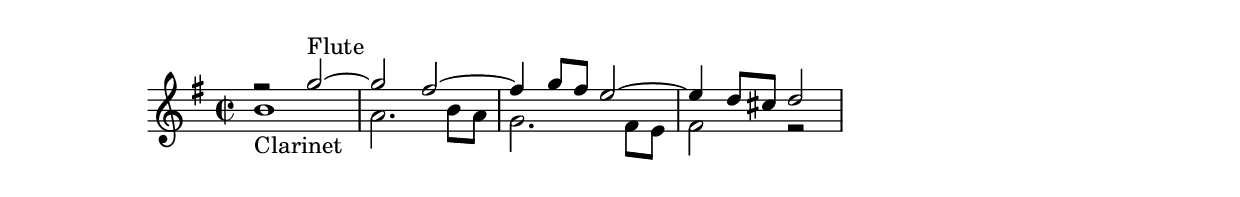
%% DO NOT EDIT this file manually; it is automatically
%% generated from LSR http://lsr.dsi.unimi.it
%% Make any changes in LSR itself, or in Documentation/snippets/new/ ,
%% and then run scripts/auxiliar/makelsr.py
%%
%% This file is in the public domain.
\version "2.19.2"

\header {
  lsrtags = "contexts-and-engravers, midi, real-music"

  texidoc = "
When outputting MIDI, the default behavior is for each staff to
represent one MIDI channel, with all the voices on a staff amalgamated.
This minimizes the risk of running out of MIDI channels, since there
are only 16 available per MIDI port, and most devices support only one
port.

However, by moving the @code{Staff_performer} to the @code{Voice}
context, each voice on a staff can have its own MIDI channel, as is
demonstrated by the following example: despite being on the same staff,
two MIDI channels are created, each with a different
@code{midiInstrument}.

"
  doctitle = "Changing MIDI output to one channel per voice"
} % begin verbatim


\score {
  \new Staff <<
    \new Voice \relative c''' {
      \set midiInstrument = #"flute"
      \voiceOne
      \key g \major
      \time 2/2
      r2 g-"Flute" ~
      g fis ~
      4 g8 fis e2 ~
      4 d8 cis d2
    }
    \new Voice \relative c'' {
      \set midiInstrument = #"clarinet"
      \voiceTwo
      b1-"Clarinet"
      a2. b8 a
      g2. fis8 e
      fis2 r
    }
  >>
  \layout { }
  \midi {
    \context {
      \Staff
      \remove "Staff_performer"
    }
    \context {
      \Voice
      \consists "Staff_performer"
    }
    \tempo 2 = 72
  }
}
